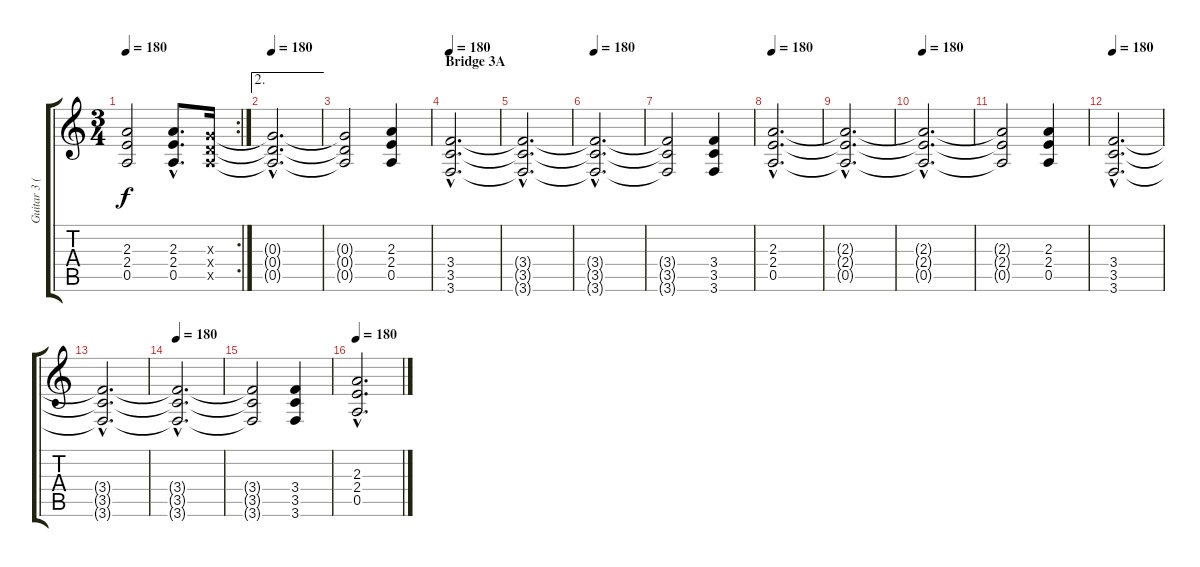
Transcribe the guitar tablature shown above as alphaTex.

\track ("Guitar 3 (Drop D)" "Guitar 3 (") {instrument distortionguitar}
\staff {score tabs}
\tuning (E4 B3 G3 D3 A2 D2) {hide}
\rc 2
\ts (3 4)
\tempo 180
\clef g2
\ks c
(2.3{t} 2.4{t} 0.5{t}).2{dy f} (2.3{hac} 2.4{hac} 0.5{hac}).8{d} (0.3{x} 0.4{x} 0.5{x}).16 |
\ae 2
\tempo 180
(0.3{hac t} 0.4{hac t} 0.5{hac t}).2{d} |
(0.3{t} 0.4{t} 0.5{t}).2 (2.3 2.4 0.5).4 |
\section ("" "Bridge 3A")
\tempo 180
(3.4{hac} 3.5{hac} 3.6{hac}).2{d volume 16} |
(3.4{hac t} 3.5{hac t} 3.6{hac t}).2{d} |
\tempo 180
(3.4{hac t} 3.5{hac t} 3.6{hac t}).2{d} |
(3.4{t} 3.5{t} 3.6{t}).2 (3.4 3.5 3.6).4 |
\tempo 180
(2.3{hac} 2.4{hac} 0.5{hac}).2{d} |
(2.3{hac t} 2.4{hac t} 0.5{hac t}).2{d} |
\tempo 180
(2.3{hac t} 2.4{hac t} 0.5{hac t}).2{d} |
(2.3{t} 2.4{t} 0.5{t}).2 (2.3 2.4 0.5).4 |
\tempo 180
(3.4{hac} 3.5{hac} 3.6{hac}).2{d} |
(3.4{hac t} 3.5{hac t} 3.6{hac t}).2{d} |
\tempo 180
(3.4{hac t} 3.5{hac t} 3.6{hac t}).2{d} |
(3.4{t} 3.5{t} 3.6{t}).2 (3.4 3.5 3.6).4 |
\tempo 180
(2.3{hac} 2.4{hac} 0.5{hac}).2{d}
